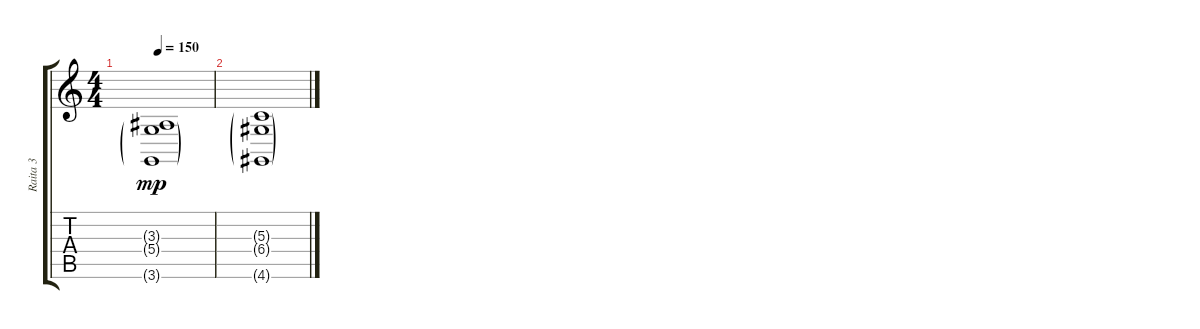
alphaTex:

\track ("Raita 3" "Raita 3") {instrument lead1square}
\staff {score tabs}
\tuning (E4 B3 G3 D3 A2 E2) {hide}
\ts (4 4)
\tempo 150
\clef g2
\ks c
(3.3{g} 5.4{g} 3.6{g}).1{dy mp} |
(5.3{g} 6.4{g} 4.6{g}).1
